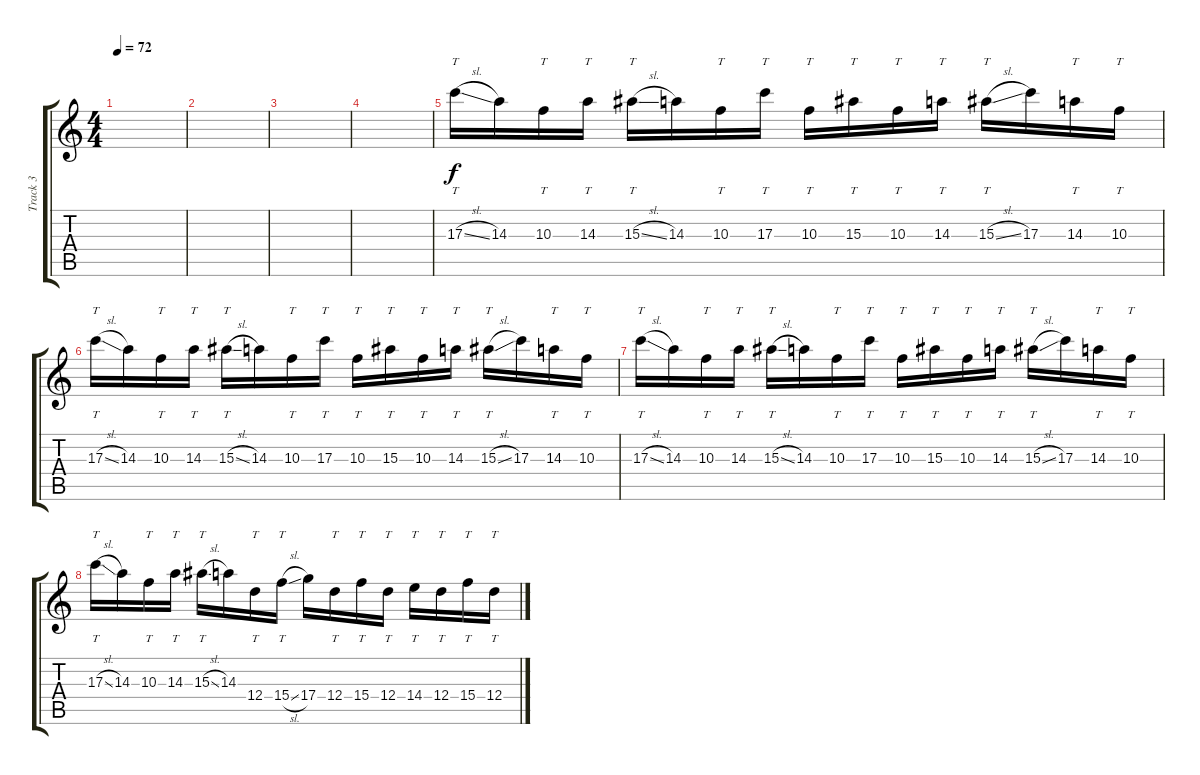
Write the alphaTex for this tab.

\track ("Track 3" "Track 3") {instrument electricguitarmuted}
\staff {score tabs}
\tuning (E4 B3 G3 D3 A2 E2) {hide}
\ts (4 4)
\section ("" "")
\tempo 72
\clef g2
\ks c
|
|
|
|
17.3{sl}.16{tt} 14.3.16 10.3.16{tt} 14.3.16{tt} 15.3{sl}.16{tt} 14.3.16 10.3.16{tt} 17.3.16{tt} 10.3.16{tt} 15.3.16{tt} 10.3.16{tt} 14.3.16{tt} 15.3{sl}.16{tt} 17.3.16 14.3.16{tt} 10.3.16{tt} |
17.3{sl}.16{tt} 14.3.16 10.3.16{tt} 14.3.16{tt} 15.3{sl}.16{tt} 14.3.16 10.3.16{tt} 17.3.16{tt} 10.3.16{tt} 15.3.16{tt} 10.3.16{tt} 14.3.16{tt} 15.3{sl}.16{tt} 17.3.16 14.3.16{tt} 10.3.16{tt} |
17.3{sl}.16{tt} 14.3.16 10.3.16{tt} 14.3.16{tt} 15.3{sl}.16{tt} 14.3.16 10.3.16{tt} 17.3.16{tt} 10.3.16{tt} 15.3.16{tt} 10.3.16{tt} 14.3.16{tt} 15.3{sl}.16{tt} 17.3.16 14.3.16{tt} 10.3.16{tt} |
17.3{sl}.16{tt} 14.3.16 10.3.16{tt} 14.3.16{tt} 15.3{sl}.16{tt} 14.3.16 12.4.16{tt} 15.4{sl}.16{tt} 17.4.16 12.4.16{tt} 15.4.16{tt} 12.4.16{tt} 14.4.16{tt} 12.4.16{tt} 15.4.16{tt} 12.4.16{tt}
